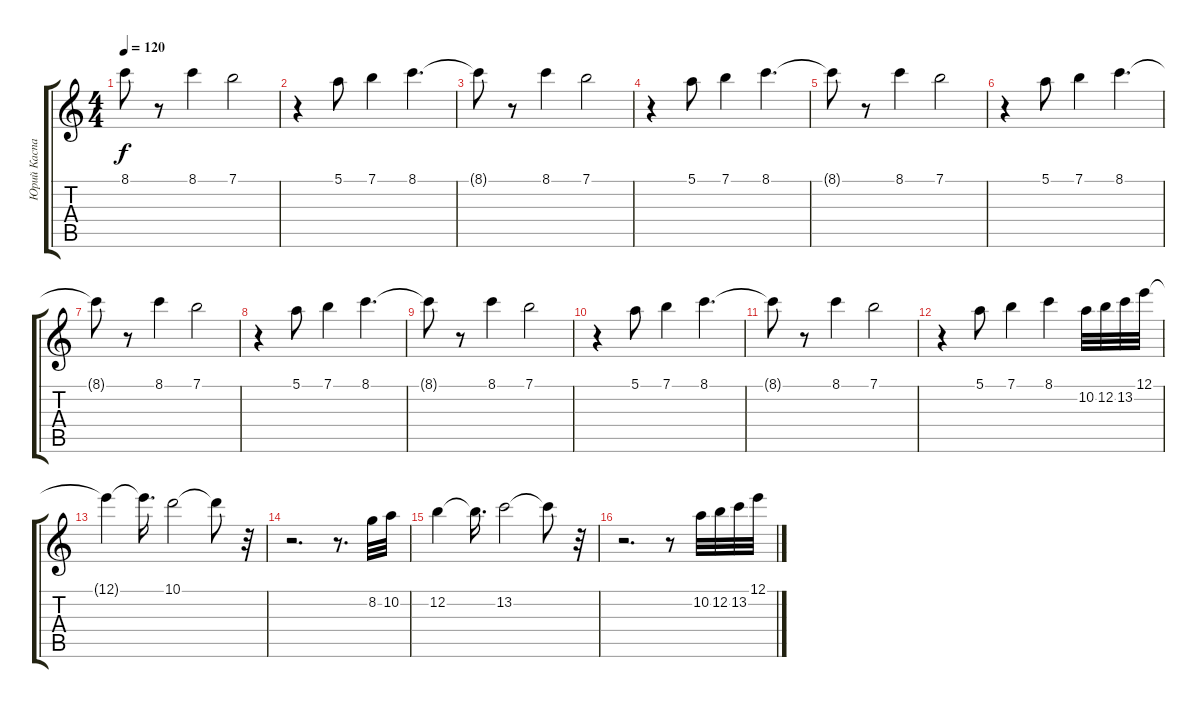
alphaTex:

\track ("Юрий Каспарян (гитара)" "Юрий Каспа") {instrument electricguitarjazz}
\staff {score tabs}
\tuning (E4 B3 G3 D3 A2 E2) {hide}
\ts (4 4)
\tempo 120
\clef g2
\ks c
8.1{t}.8{dy f} r.8 8.1.4 7.1.2 |
r.4 5.1.8 7.1.4 8.1.4{d} |
8.1{t}.8 r.8 8.1.4 7.1.2 |
r.4 5.1.8 7.1.4 8.1.4{d} |
8.1{t}.8 r.8 8.1.4 7.1.2 |
r.4 5.1.8 7.1.4 8.1.4{d} |
8.1{t}.8 r.8 8.1.4 7.1.2 |
r.4 5.1.8 7.1.4 8.1.4{d} |
8.1{t}.8 r.8 8.1.4 7.1.2 |
r.4 5.1.8 7.1.4 8.1.4{d} |
8.1{t}.8 r.8 8.1.4 7.1.2 |
r.4 5.1.8 7.1.4 8.1.4 10.2.32 12.2.32 13.2.32 12.1.32 |
12.1{t}.4 12.1{t}.16{d} 10.1.2 10.1{t}.8 r.32 |
r.2{d} r.8{d} 8.2.32 10.2.32 |
12.2.4 12.2{t}.16{d} 13.2.2 13.2{t}.8 r.32 |
r.2{d} r.8 10.2.32 12.2.32 13.2.32 12.1.32
